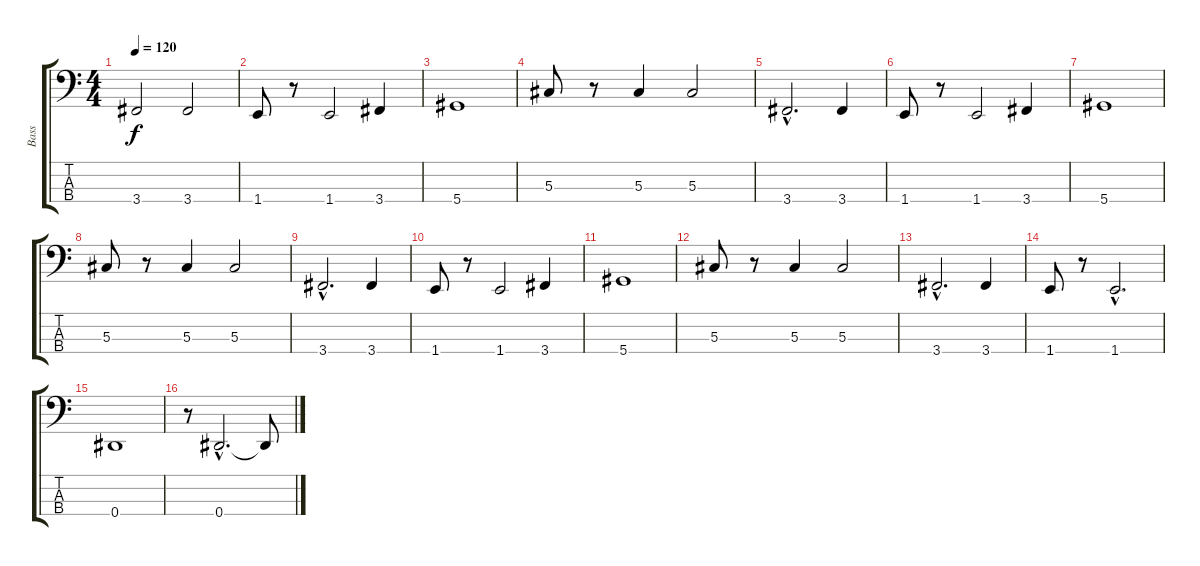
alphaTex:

\track ("Bass" "Bass") {instrument electricbassfinger}
\staff {score tabs}
\tuning (Gb2 Db2 Ab1 Eb1) {hide}
\ts (4 4)
\tempo 120
\clef f4
\ks c
3.4.2{dy f} 3.4.2 |
1.4.8 r.8 1.4.2 3.4.4 |
5.4.1 |
5.3.8 r.8 5.3.4 5.3.2 |
3.4{hac}.2{d} 3.4.4 |
1.4.8 r.8 1.4.2 3.4.4 |
5.4.1 |
5.3.8 r.8 5.3.4 5.3.2 |
3.4{hac}.2{d} 3.4.4 |
1.4.8 r.8 1.4.2 3.4.4 |
5.4.1 |
5.3.8 r.8 5.3.4 5.3.2 |
3.4{hac}.2{d} 3.4.4 |
1.4.8 r.8 1.4{hac}.2{d} |
0.4.1 |
r.8 0.4{hac}.2{d} 0.4{t}.8
